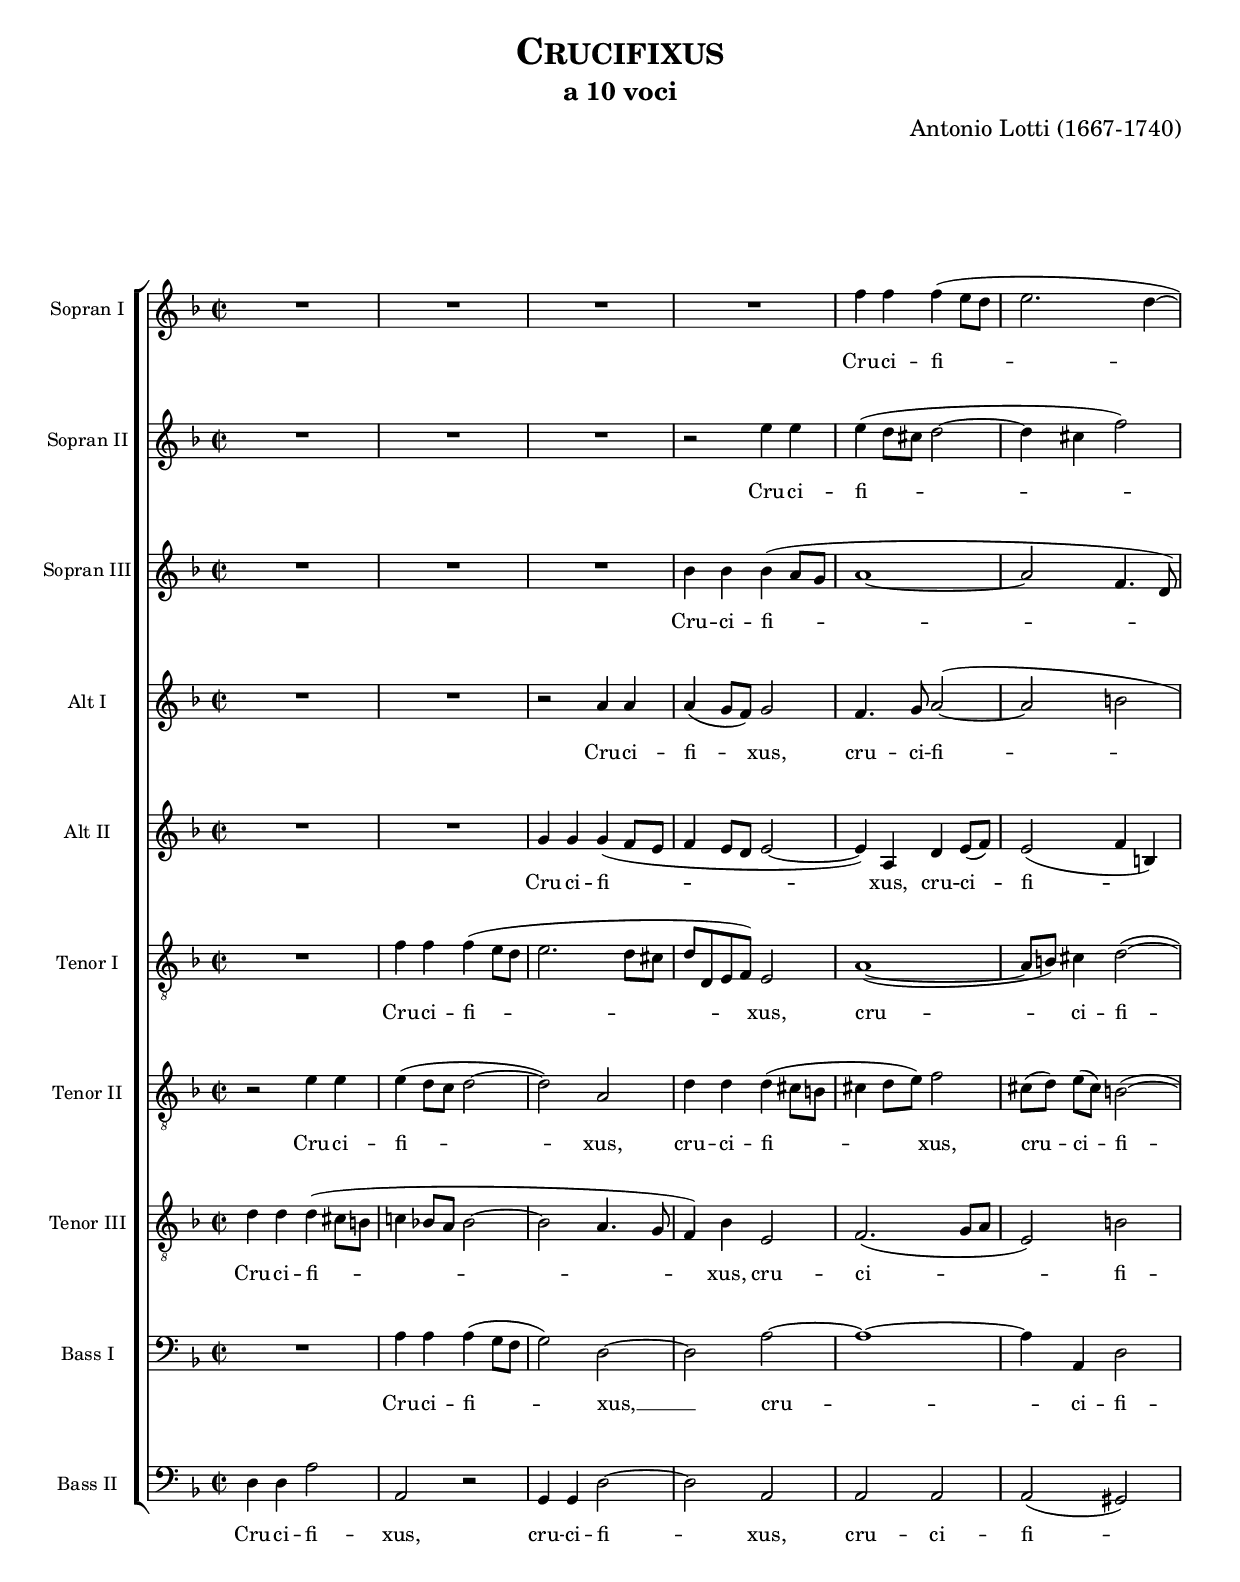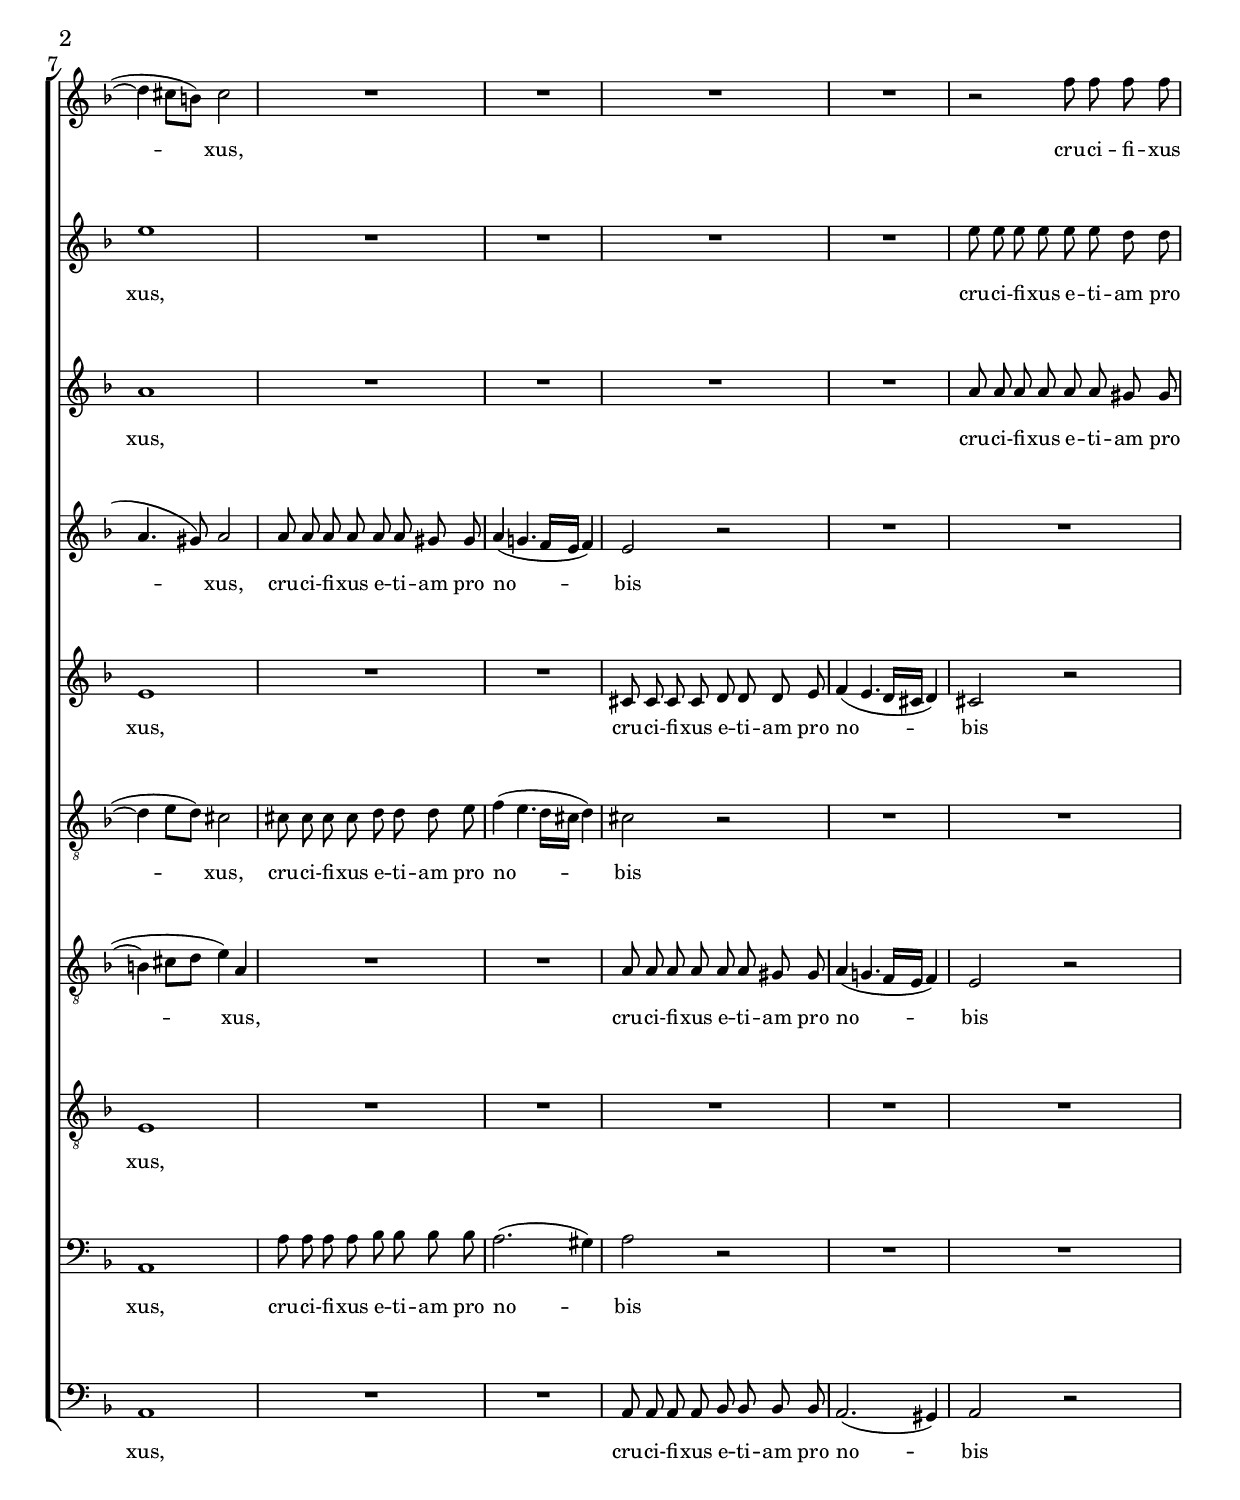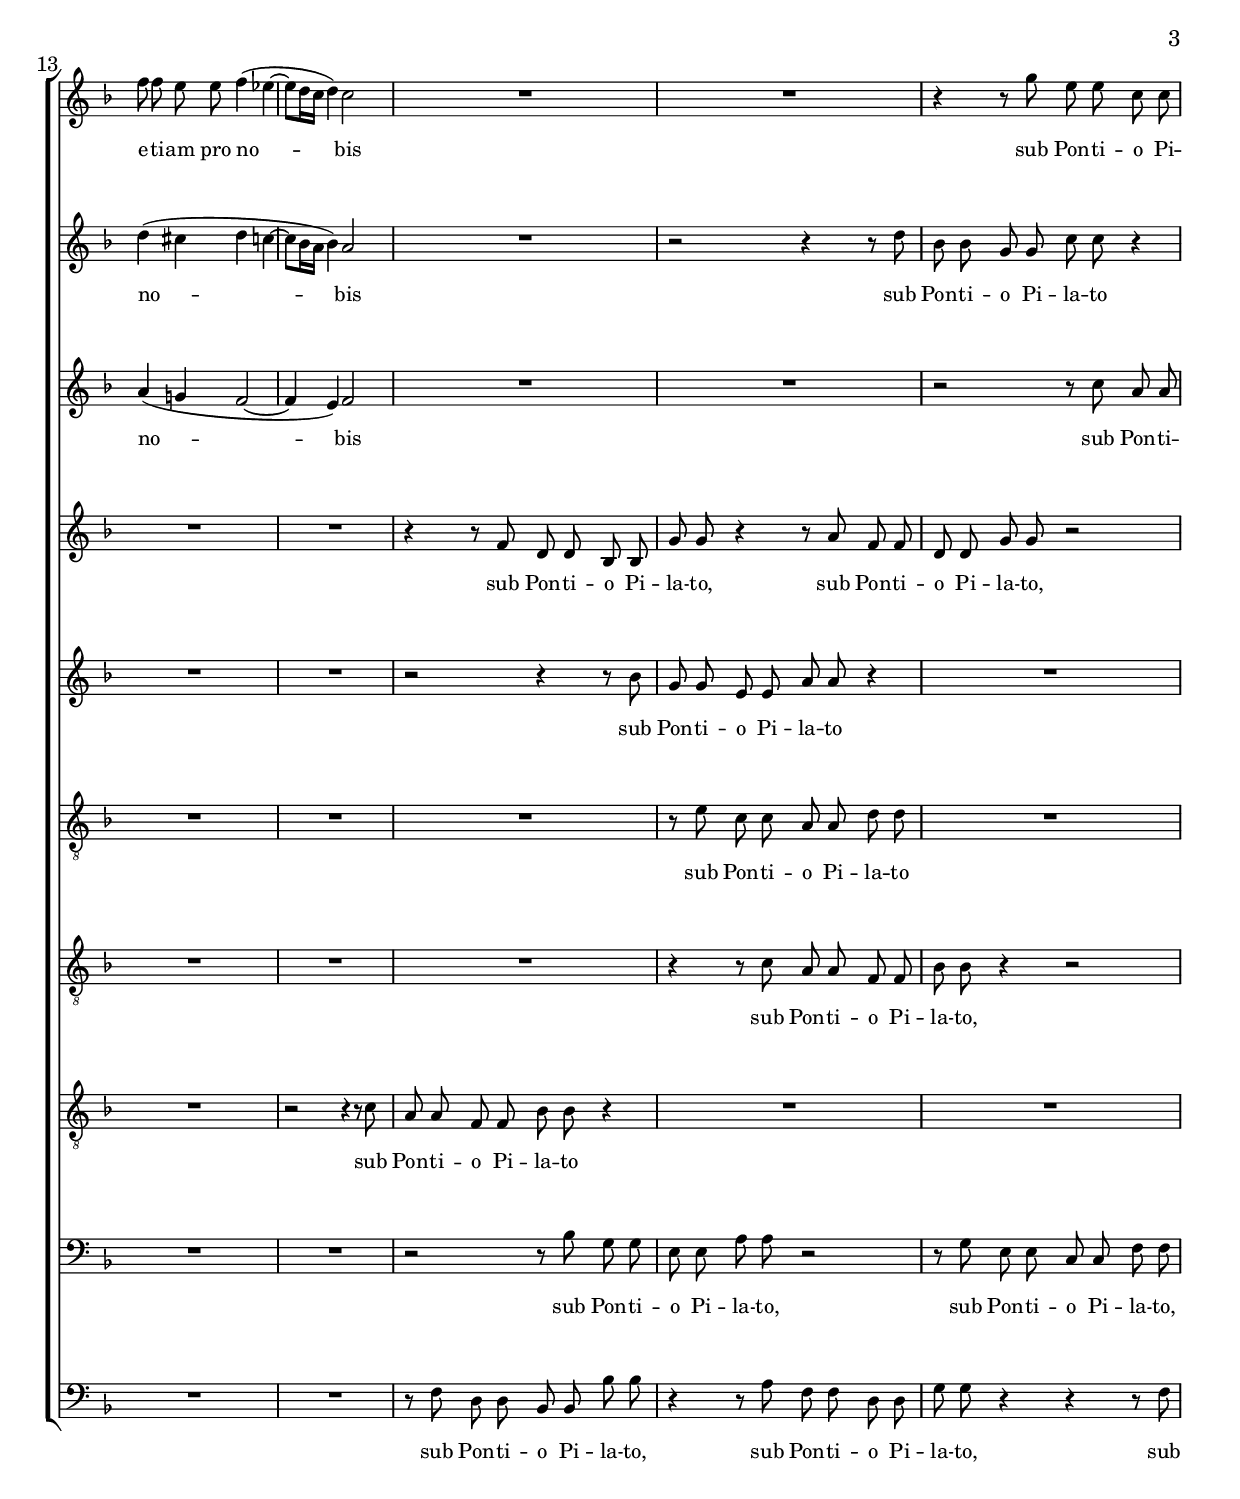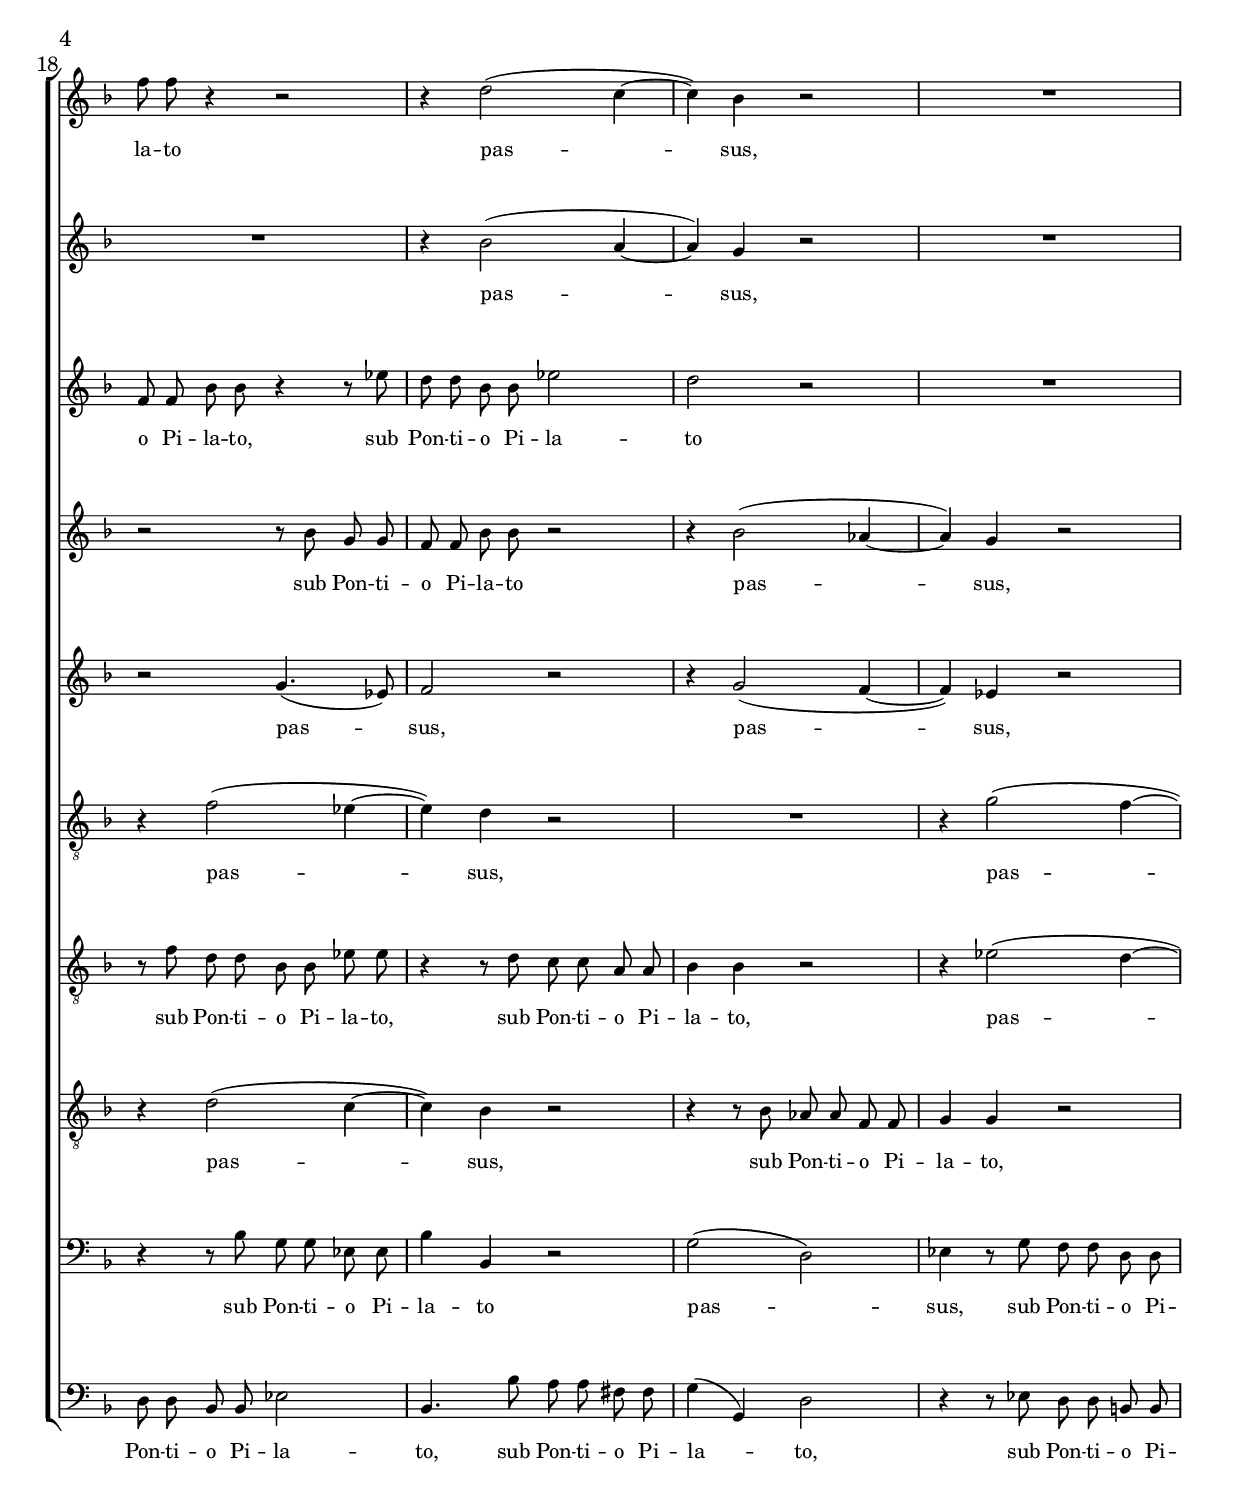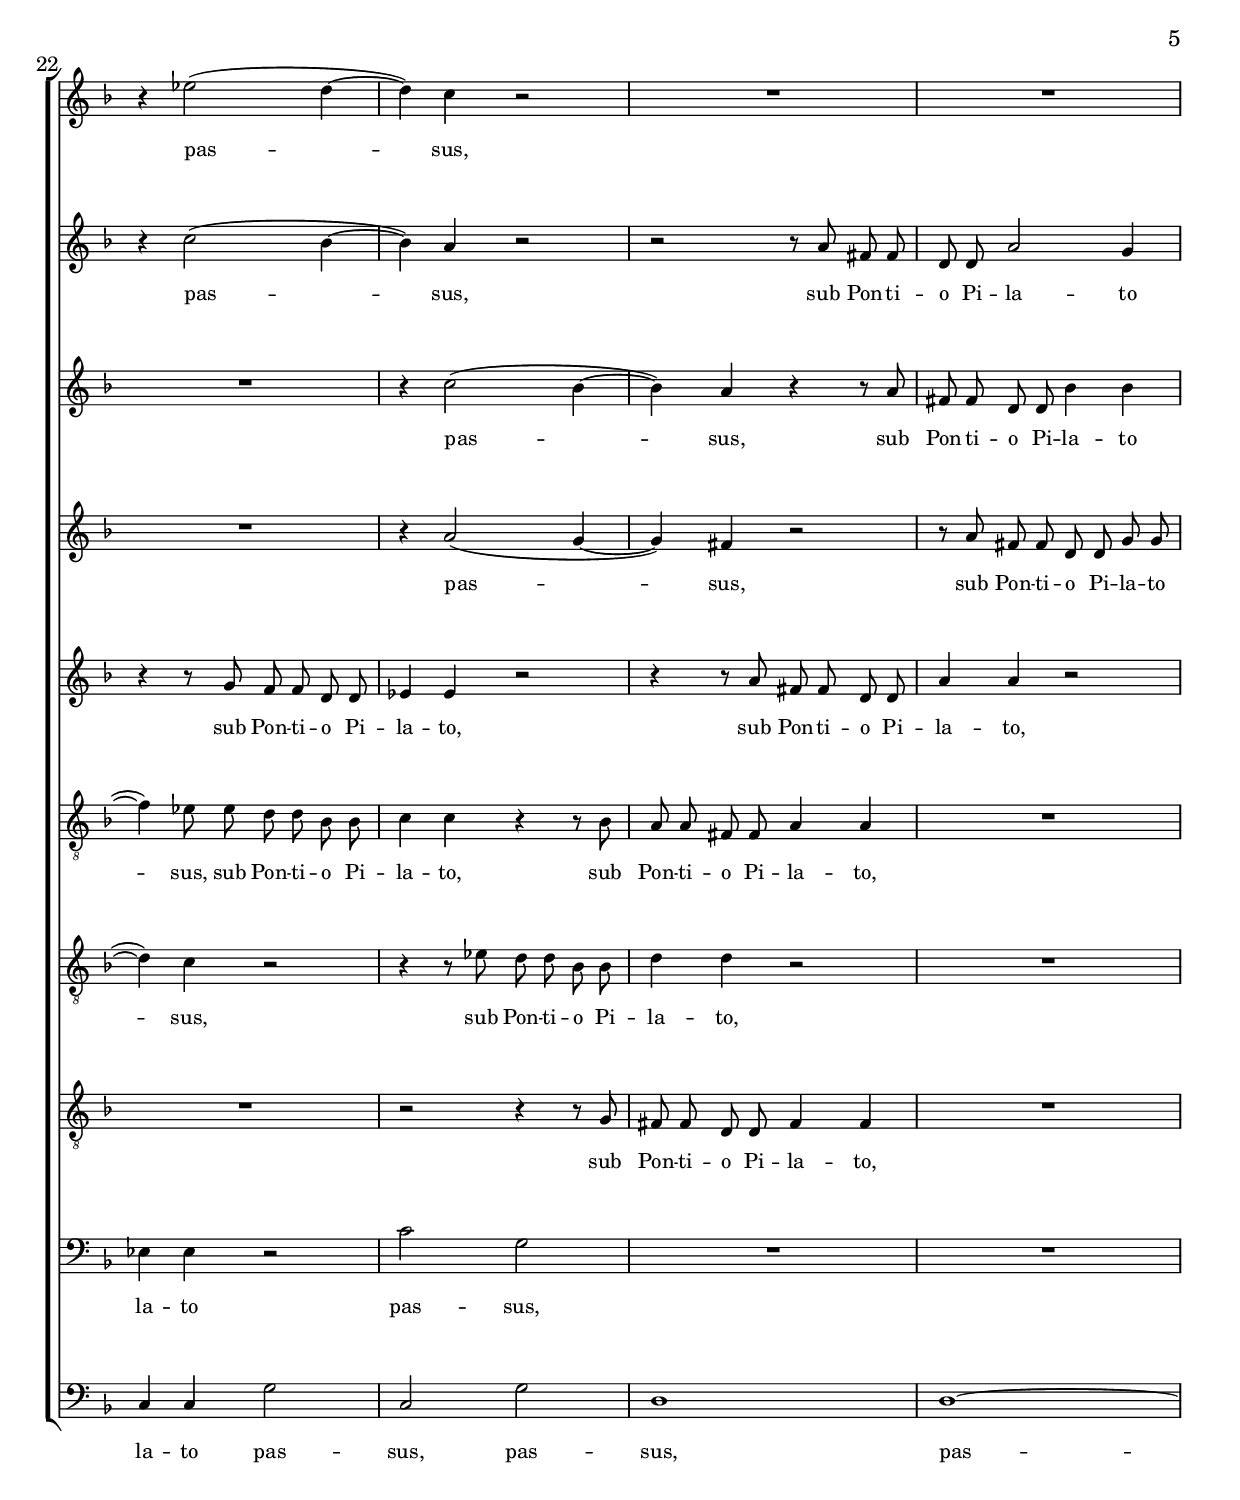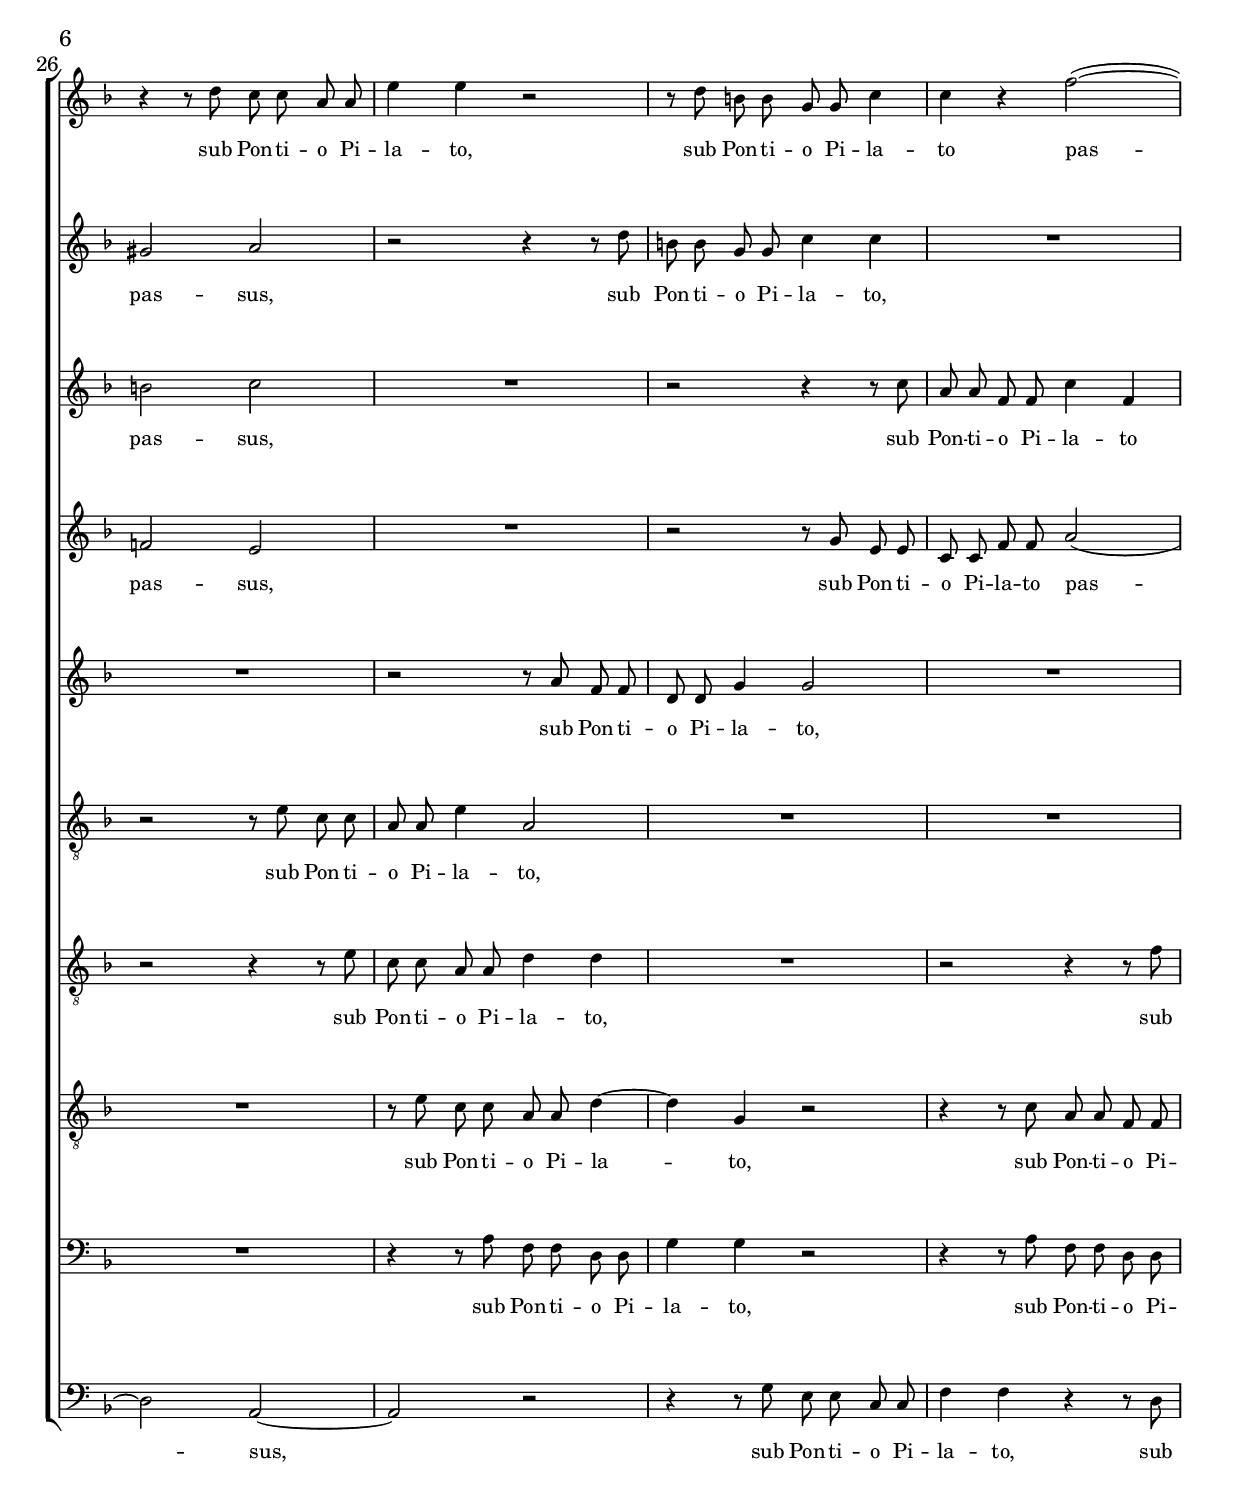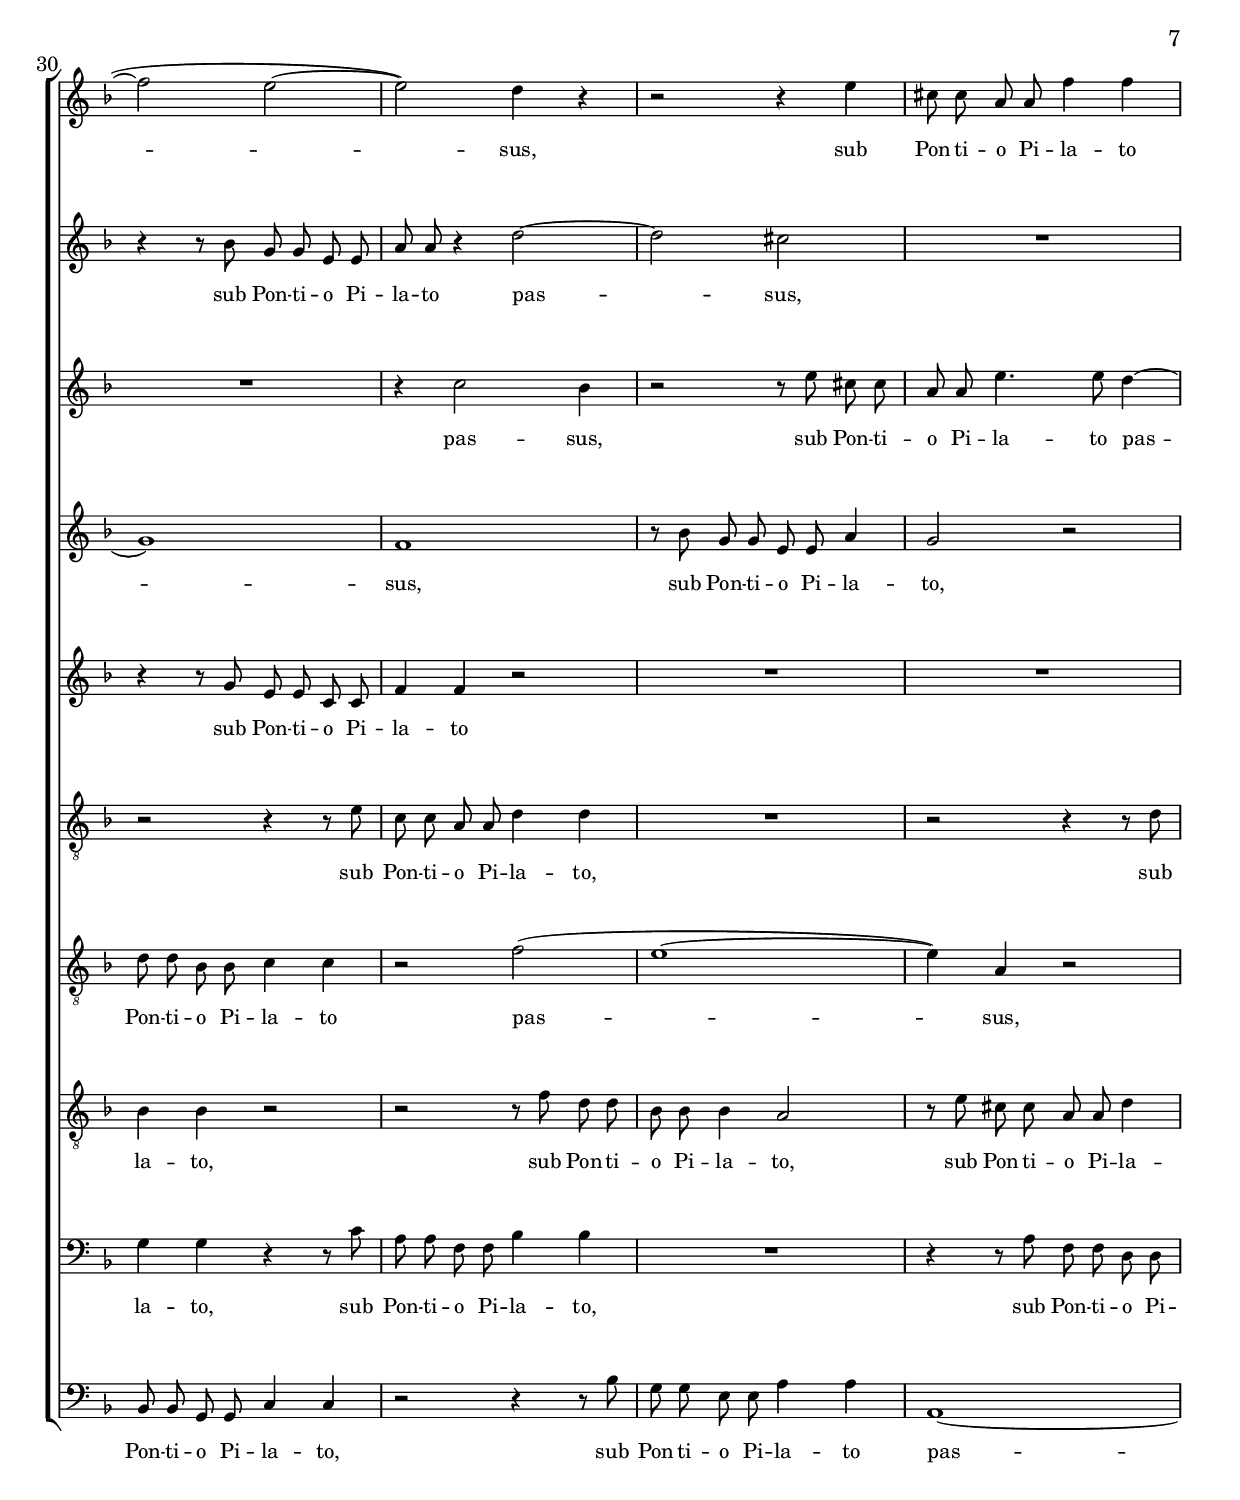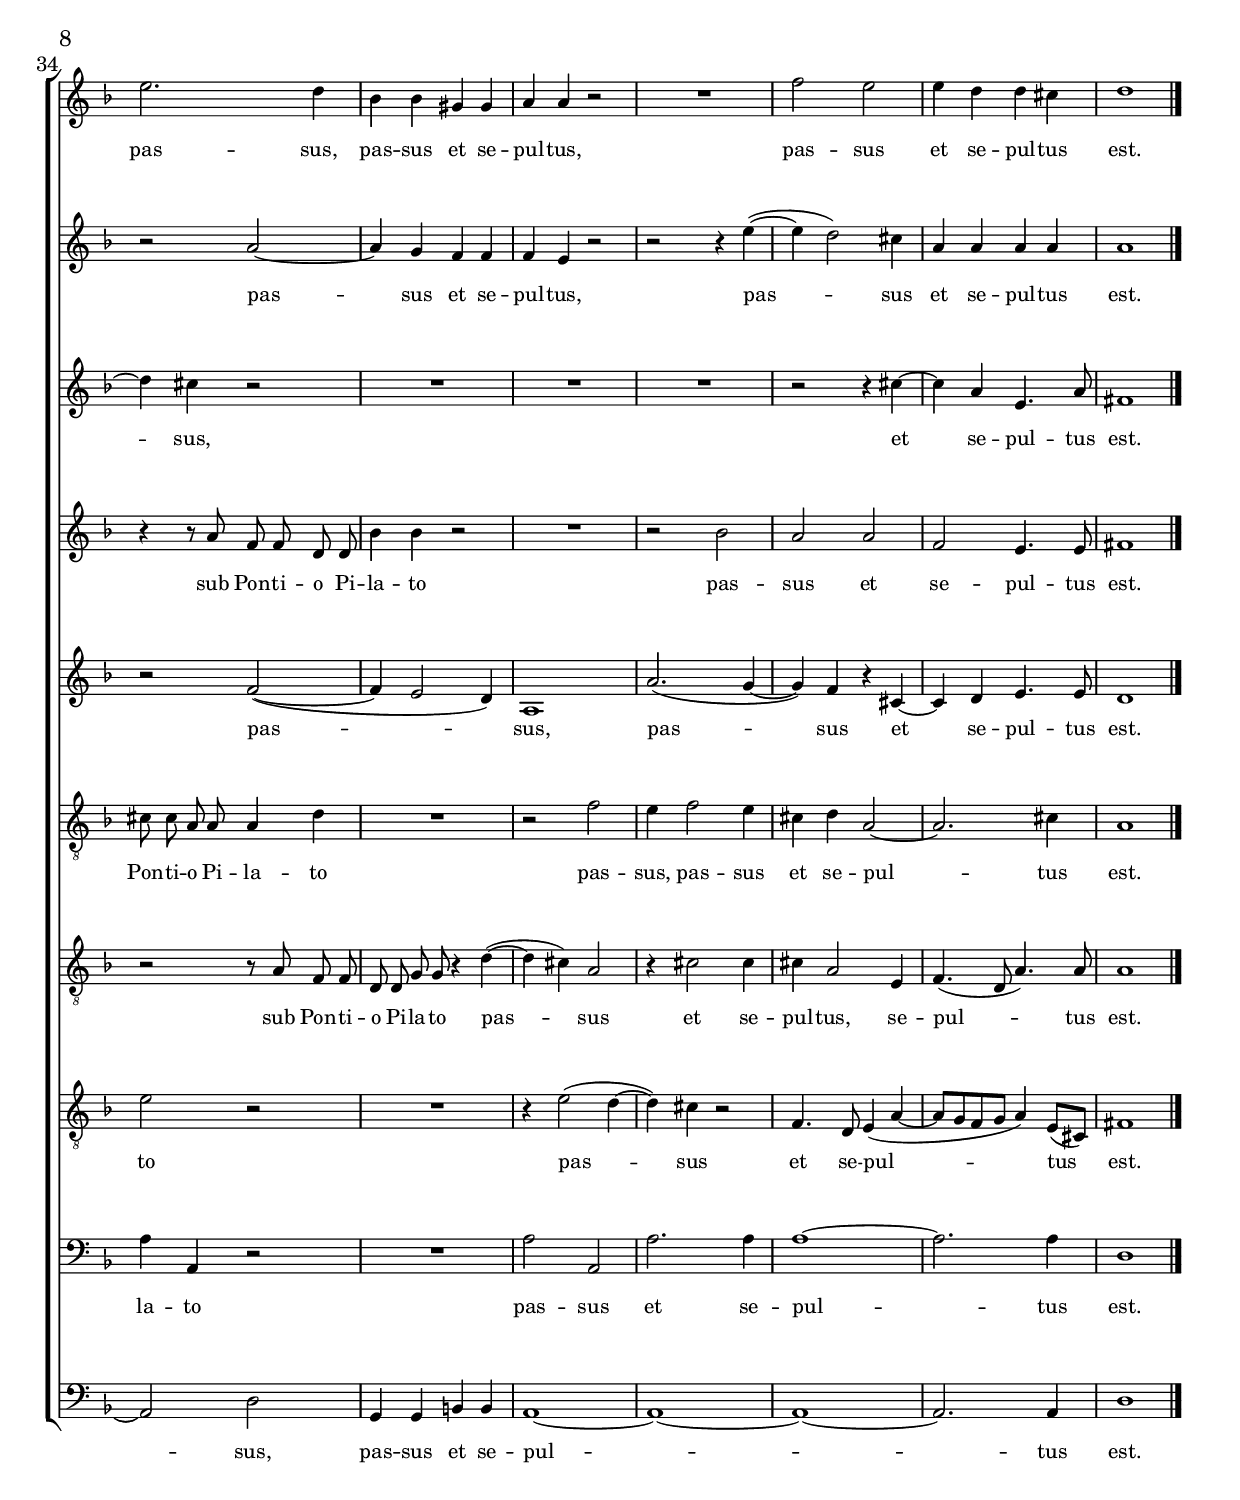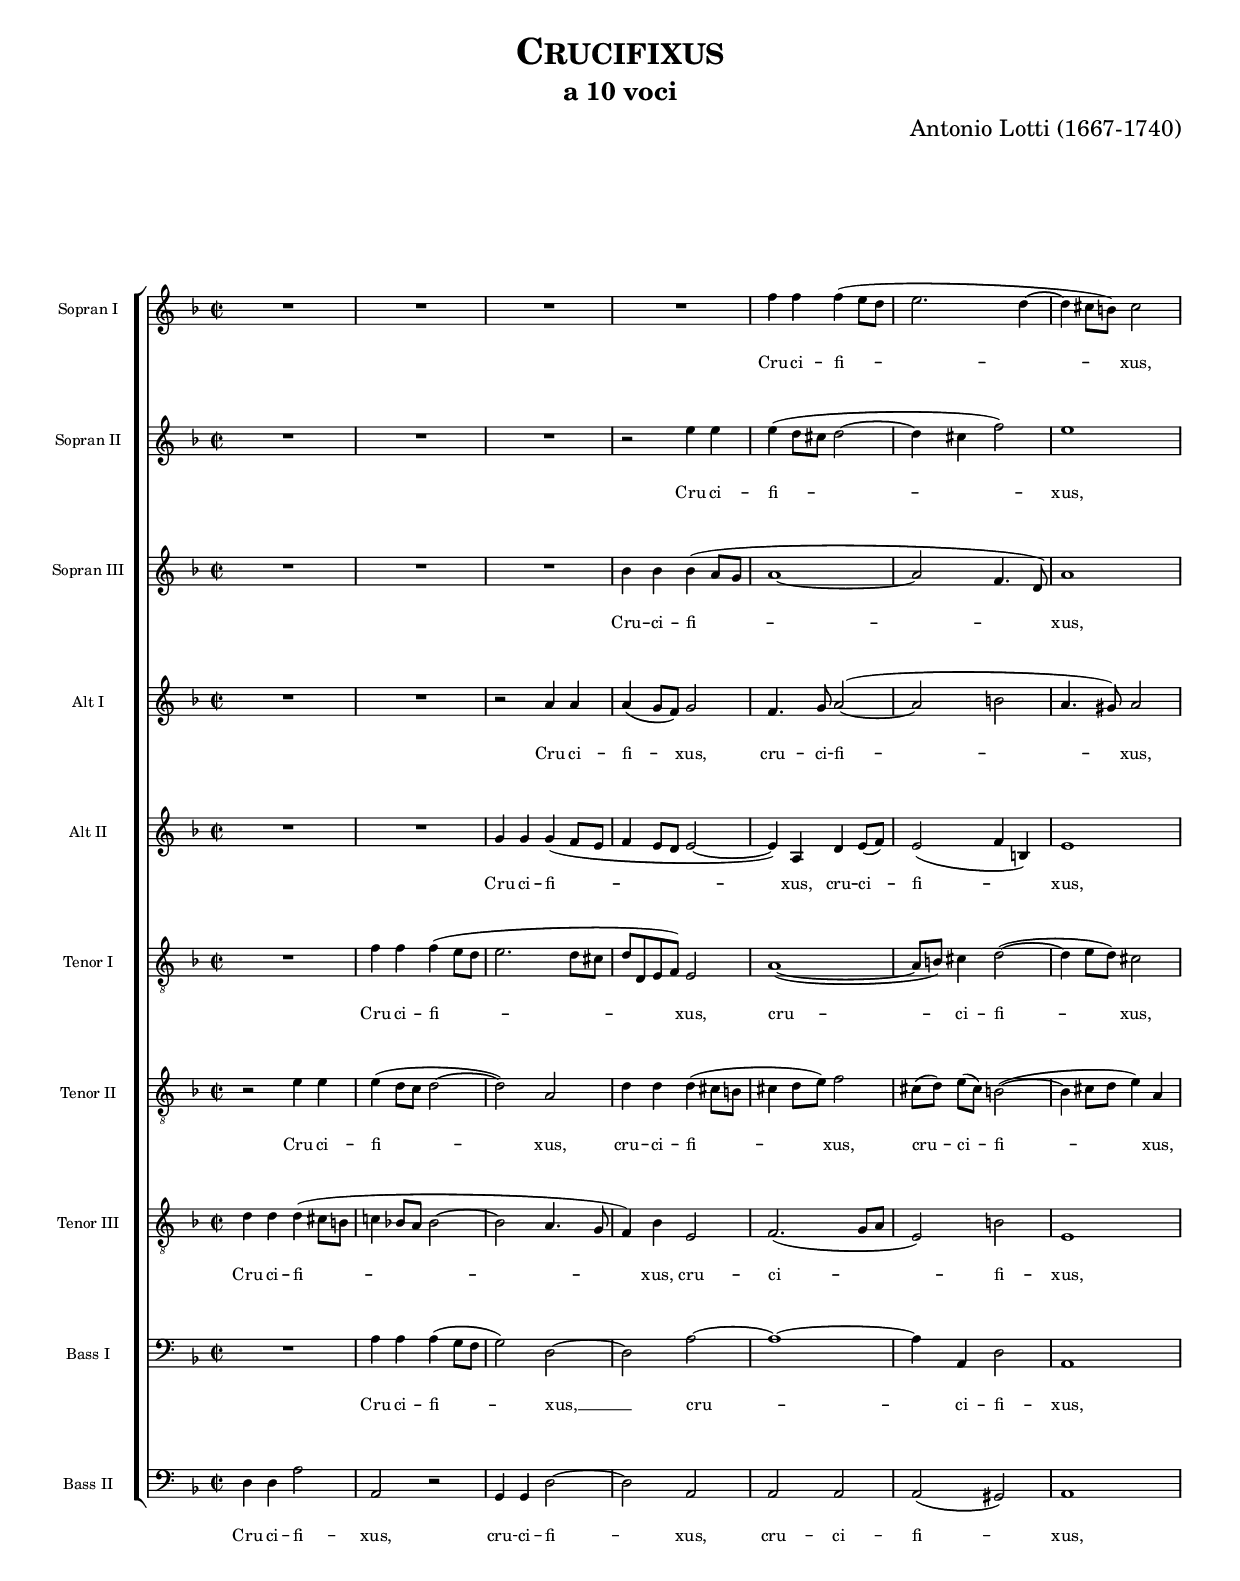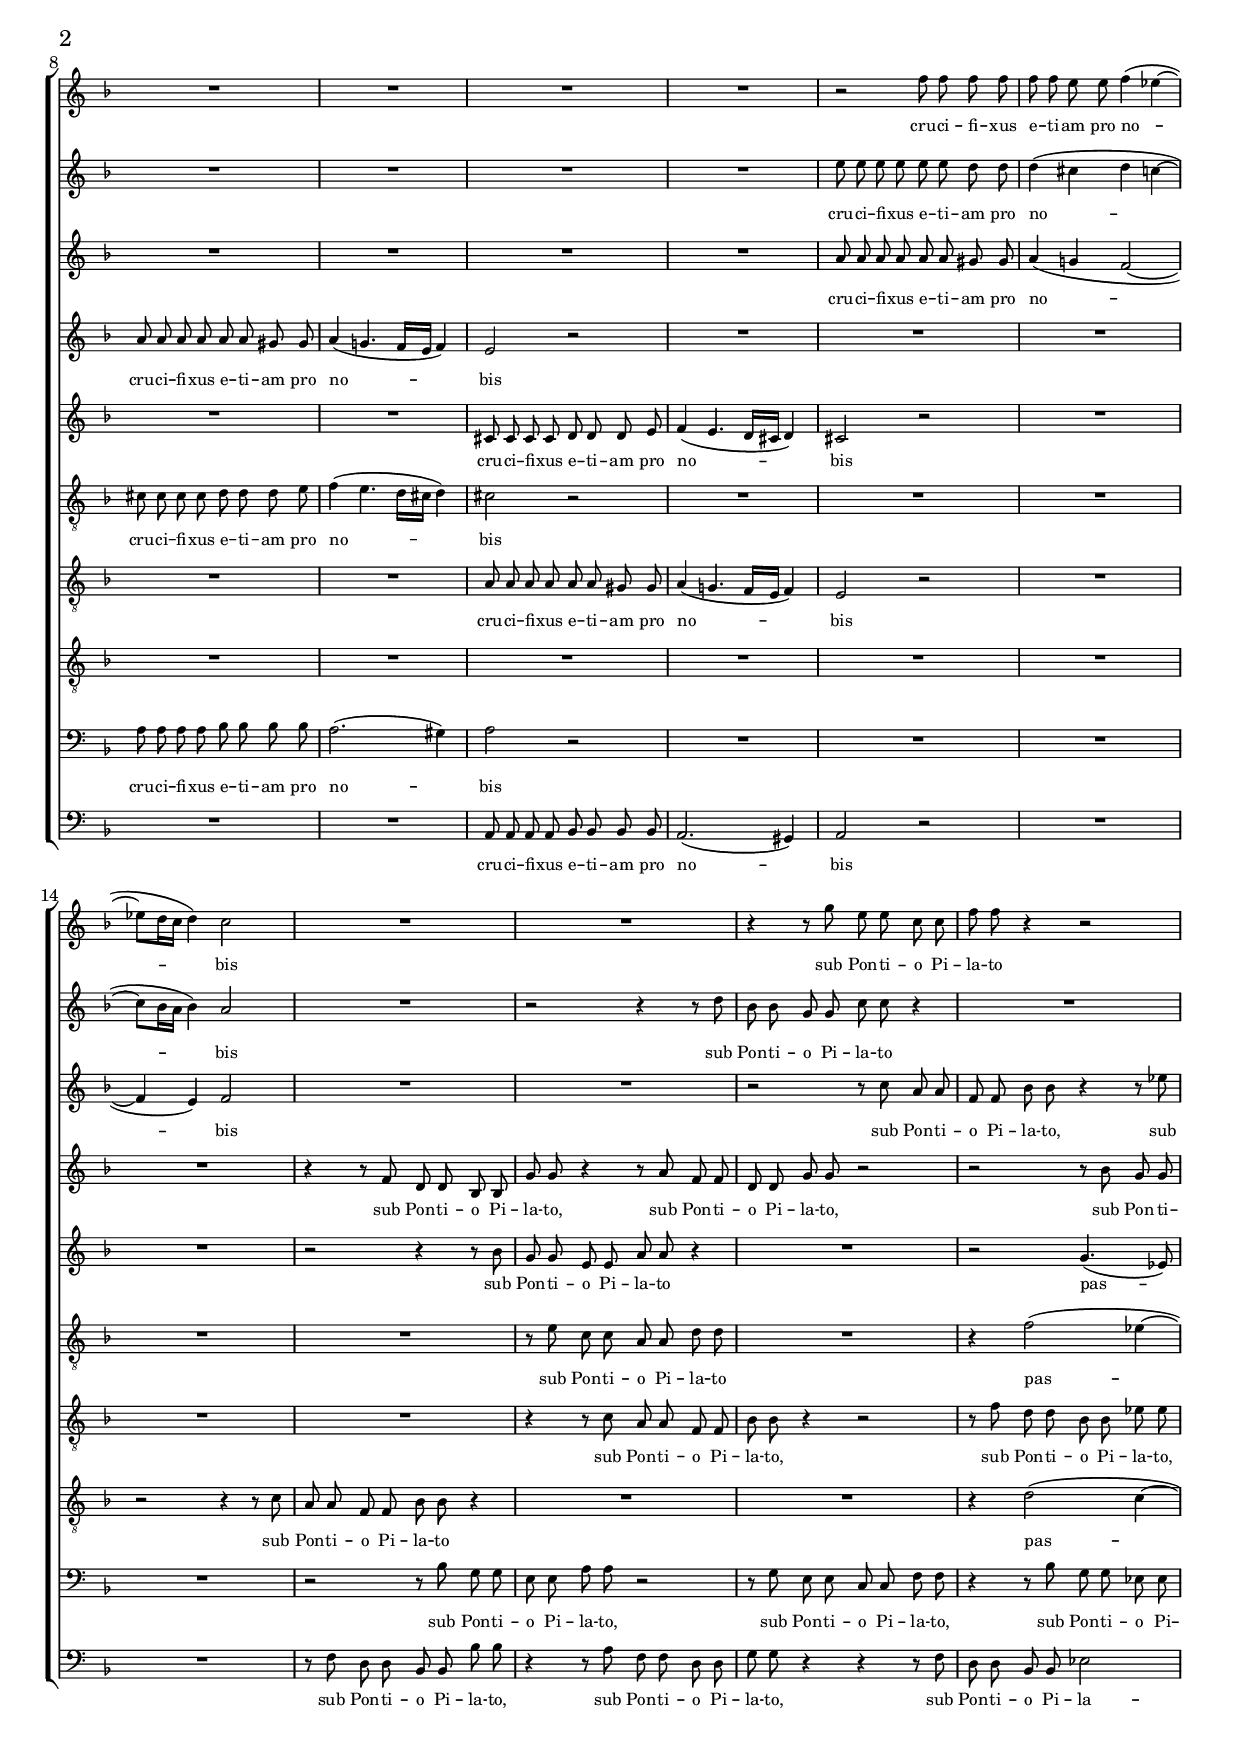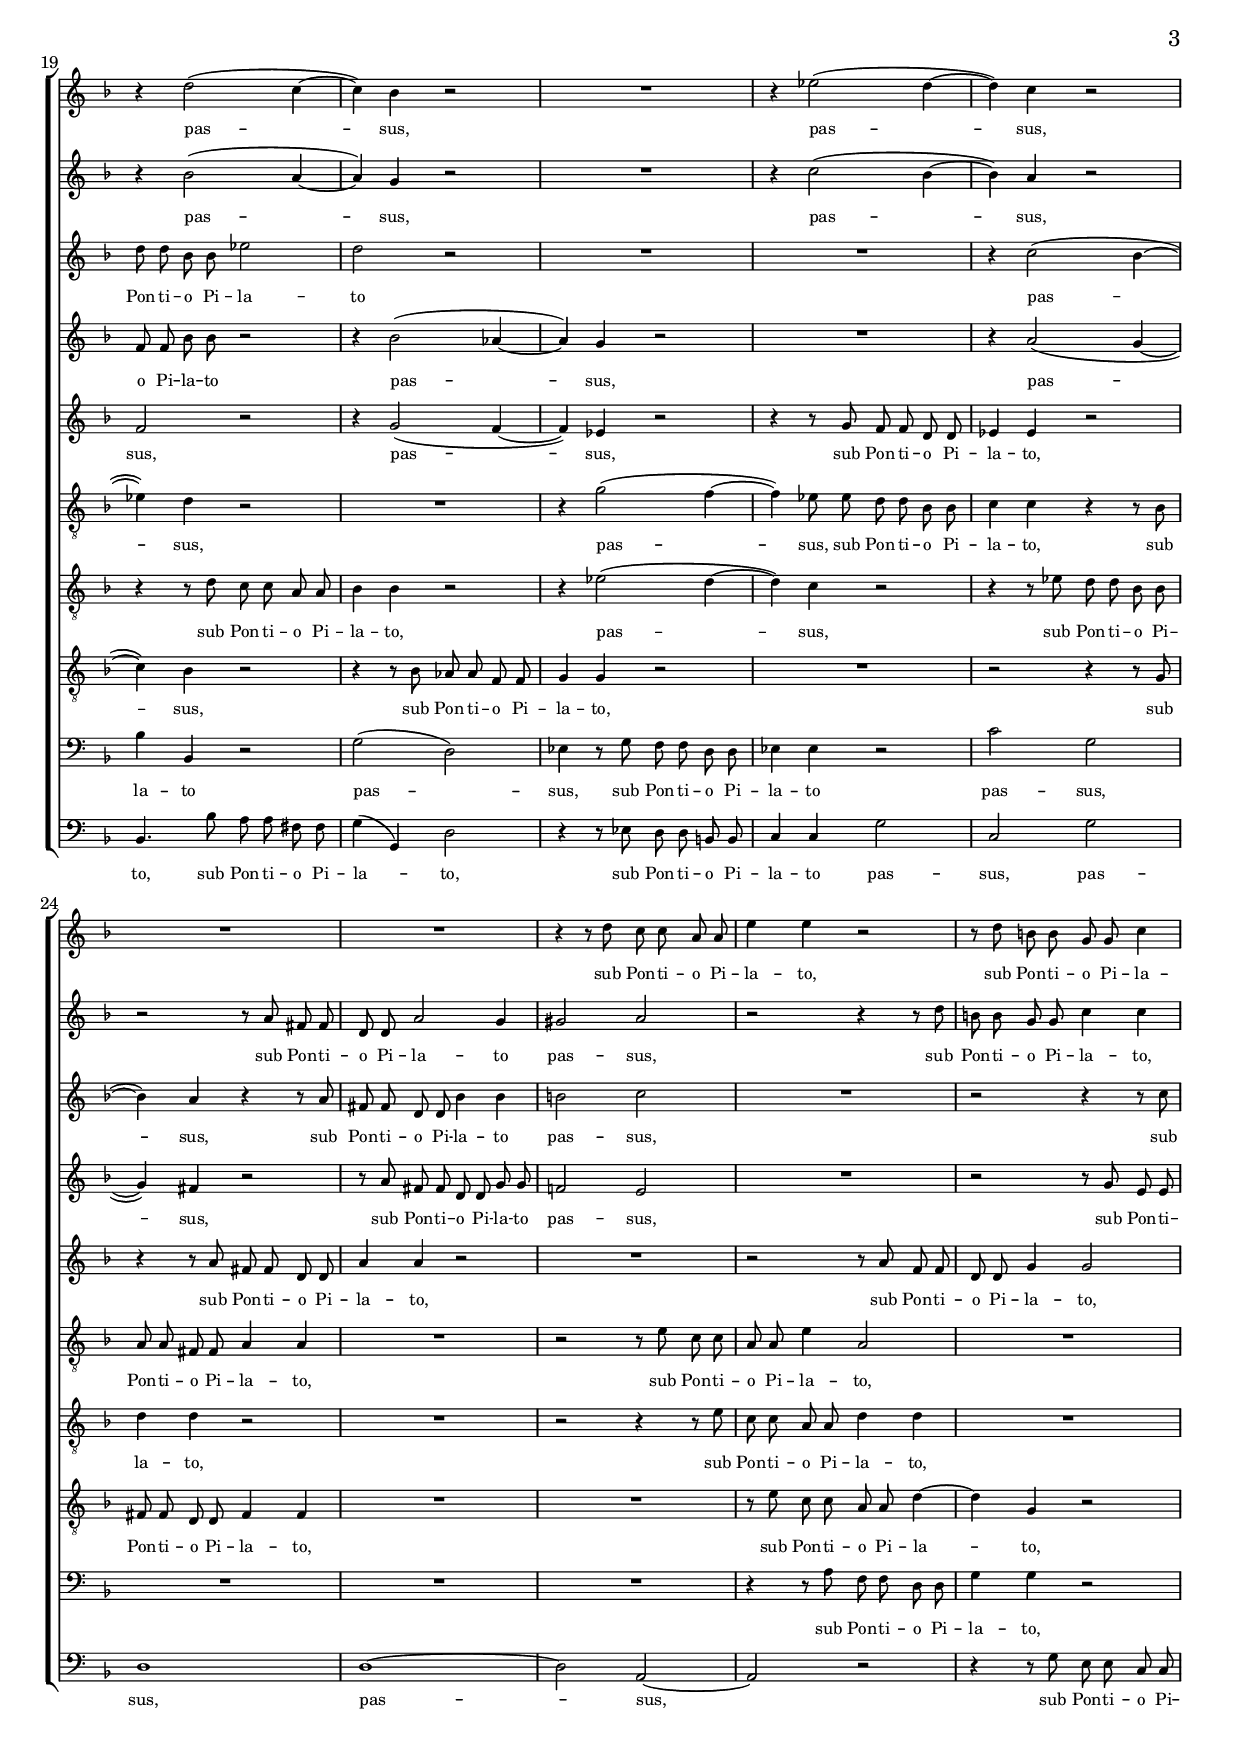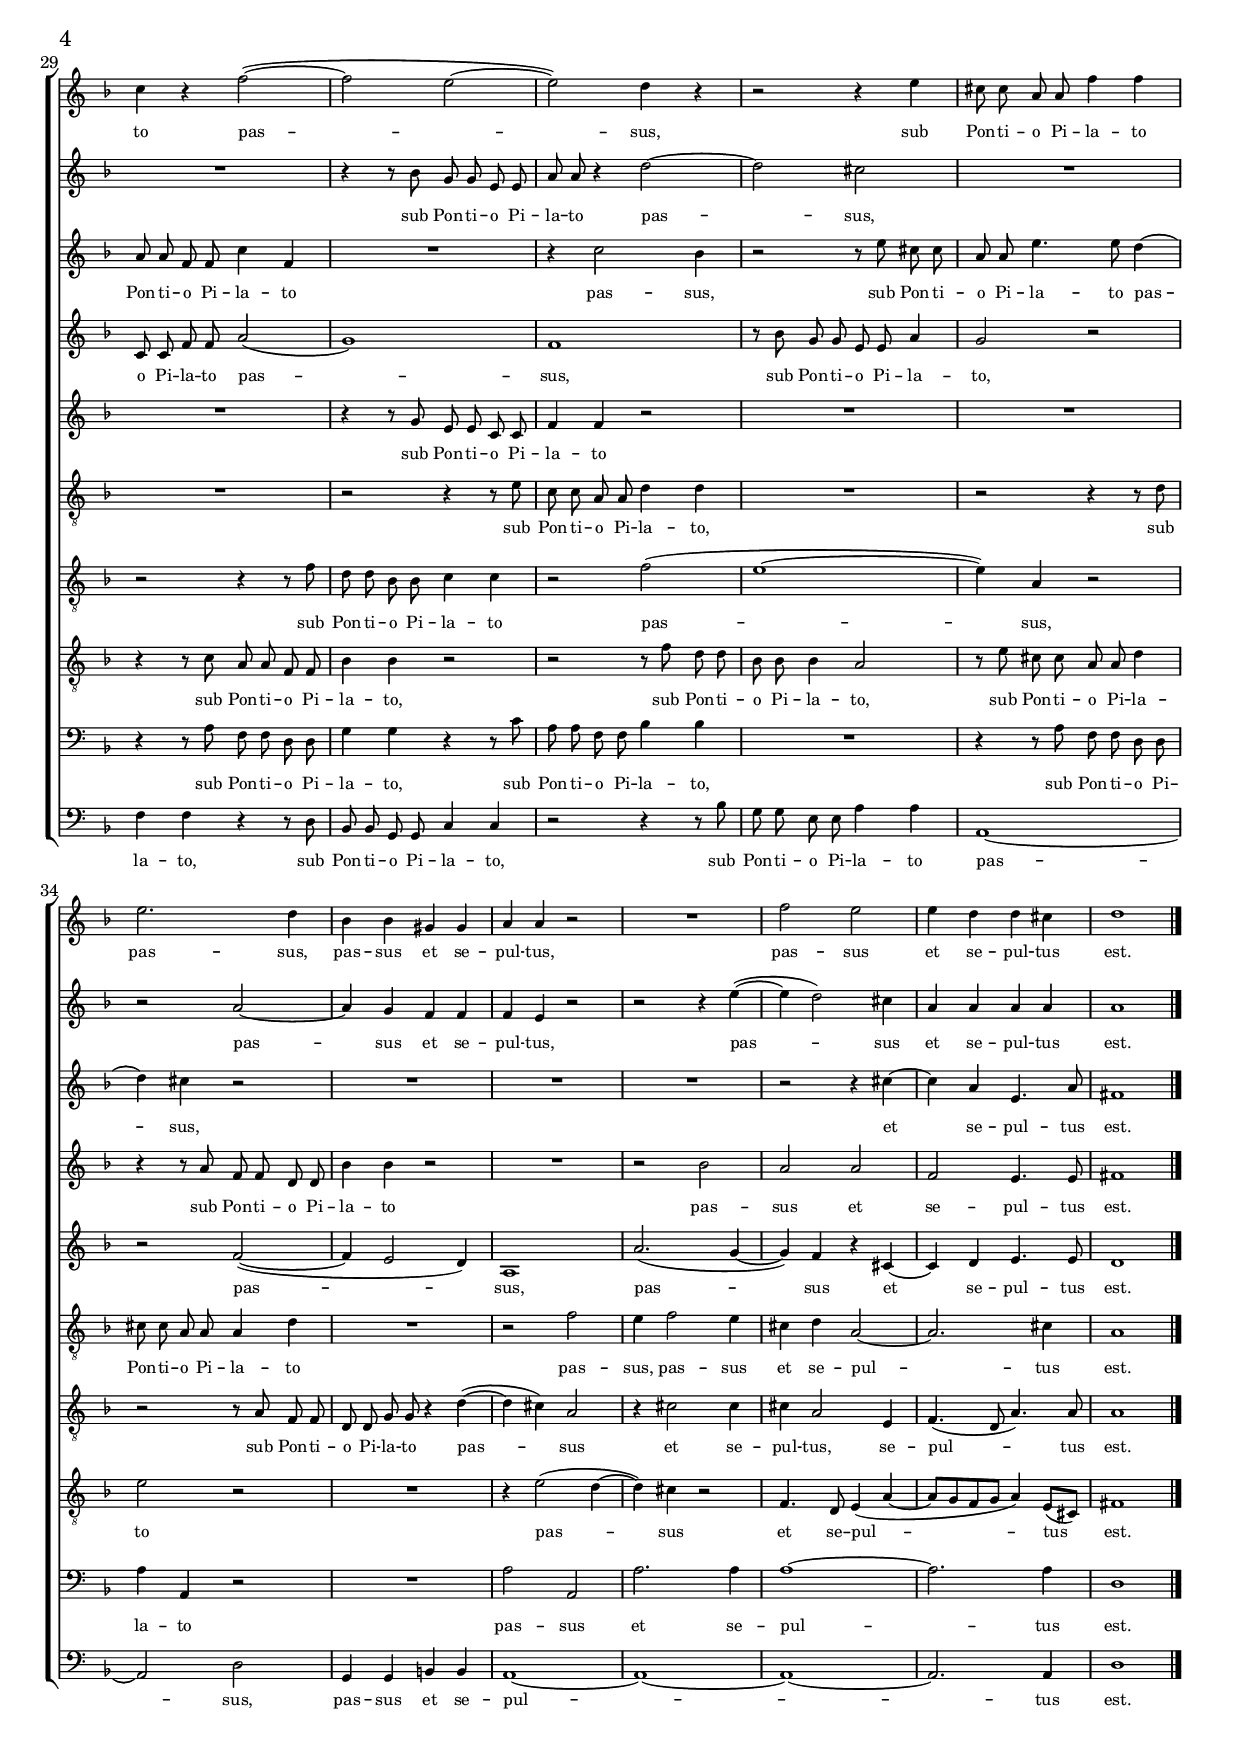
\version "2.22.1"

\header {
  title = \markup{\smallCaps Crucifixus}
  subtitle = "a 10 voci"
  composer = "Antonio Lotti (1667-1740)"
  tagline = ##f
}

\paper {
  #(set-paper-size "a4")
}

\layout {
  \override Score.BarNumber.font-size = #1
}

chormidi = \with {midiInstrument = "choir aahs"}

\version "2.22.1"

global = {
  \key d \minor
  \time 2/2
  \autoBeamOff
}

nSopranI = \relative c'' {
  \global
  R1*4 | f4 f f( e8[ d] |
  e2. d4~ | d cis8[ b]) cis2 | R1*3 |
  
  R1 | r2 f8 f f f | f f e e f4( es~ | es8[ d16 c] d4) c2 |
  R1*2 | r4 r8 g' e e c c |
  
  f f r4 r2 | r4 d2( c4~ | c) bes r2 | R1 |
  r4 es2( d4~ | d) c r2 | R1 |
  
  R1 | r4 r8 d c c a a | e'4 e r2 | r8 d b b g g c4 |
  c r f2~( | f e~ | e) d4 r |
  
  r2 r4 e | cis8 cis a a f'4 f | e2. d4 | bes bes gis gis |
  a a r2 | R1 | f'2 e | e4 d d cis | d1 \bar "|."
}

nSopranII = \relative c'' {
  \global
  R1*3 | r2 e4 e | e( d8[ cis] d2~ |
  d4 cis f2) | e1 | R1*3 |
  
  R1 | e8 e e e e e d d | d4( cis d c~ | c8[ bes16 a] bes4) a2 |
  R1 | r2 r4 r8 d | bes bes g g c c r4 |
  
  R1 | r4 bes2( a4~ | a) g r2 | R1 |
  r4 c2( bes4~ | bes) a r2 | r r8 a fis fis |
  
  d d a'2 g4 | gis2 a | r r4 r8 d | b b g g c4 c |
  R1 | r4 r8 bes g g e e | a a r4 d2~ |
  
  d cis | R1 | r2 a2~ | a4 g f f |
  f e r2 | r r4 e'~( | e d2) cis4 | a a a a | a1 \bar "|." 
}

nSopranIII = \relative c'' {
  \global
  R1*3 | bes4 bes bes( a8[ g] | a1~ |
  a2 f4. d8) | a'1 | R1*3 |
  
  R1 | a8 a a a a a gis gis | a4( g! f2~ | f4 e) f2 |
  R1*2 | r2 r8 c'8 a a |
  
  f f bes bes r4 r8 es | d d bes bes es2 | d r | R1 |
  R1 | r4 c2( bes4~ | bes) a r r8 a |
  
  fis fis d d bes'4 bes | b2 c | R1 | r2 r4 r8 c |
  a a f f c'4 f, | R1 | r4 c'2 bes4 |
  
  r2 r8 e cis cis | a a e'4. e8 d4~ | d cis r2 | R1 |
  R1*2 | r2 r4 cis~ | cis a e4. a8 | fis1 \bar "|."
}

nAltI = \relative c'' {
  \global
  R1*2 | r2 a4 a | a( g8[ f]) g2 | f4. g8 a2~( |
  a b | a4. gis8) a2 | a8 a a a a a gis gis | a4( g!4. f16[ e] f4) | e2 r |
  
  R1*4 |
  r4 r8 f d d bes bes | g' g r4 r8 a f f | d d g g r2 |
  
  r2 r8 bes g g | f f bes bes r2 | r4 bes2( as4~ | as) g r2 |
  R1 | r4 a2( g4~ | g) fis r2 |
  
  r8 a fis fis d d g g | f2 e | R1 | r2 r8 g e e |
  c c f f a2( | g1) | f |
  
  r8 bes g g e e a4 | g2 r | r4 r8 a f f d d | bes'4 bes r2 |
  R1 | r2 bes | a a | f e4. e8 | fis1 \bar "|."
}

nAltII = \relative c'' {
  \global
  R1*2 | g4 g g( f8[ e] | f4 e8[ d] e2~ | e4) a, d e8([ f]) |
  e2( f4 b,4) | e1 | R1*2 | cis8 cis cis cis d d d e |
  
  f4( e4. d16[ cis] d4) | cis2 r | R1*2 |
  r2 r4 r8 bes' | g g e e a a r4 | R1 |
  
  r2 g4.( es8) | f2 r | r4 g2( f4~ | f) es r2 |
  r4 r8 g f f d d | es4 es r2 | r4 r8 a fis fis d d |
  
  a'4 a r2 | R1 | r2 r8 a f f | d d g4 g2 |
  R1 | r4 r8 g e e c c | f4 f r2 |
  
  R1*2 | r2 f~( | f4 e2 d4) |
  a1 | a'2.( g4~ | g) f r cis~ | cis d e4. e8 | d1 \bar "|."
}

nTenorI = \relative c' {
  \global
  R1 | f4 f f( e8[ d] | e2. d8[ cis] | d[ d, e f]) e2 | a1~( |
  a8[ b]) cis4 d2~( | d4 e8[ d]) cis2 | cis8 cis cis cis d d d e | f4( e4. d16[ cis] d4) | cis2 r |
  
  R1*4 |
  R1 | r8 e8 c c a a d d | R1 |
  
  r4 f2( es4~ | es) d r2 | R1 | r4 g2( f4~ |
  f) es8 es d d bes bes | c4 c r r8 bes | a a fis fis a4 a |
  
  R1 | r2 r8 e' c c | a a e'4 a,2 | R1 |
  R1 | r2 r4 r8 e' | c c a a d4 d |
  
  R1 | r2 r4 r8 d | cis cis a a a4 d | R1 |
  r2 f | e4 f2 e4 | cis d a2~ | a2. cis4 | a1 \bar "|."
}


nTenorII = \relative c' {
  \global
  r2 e4 e | e( d8[ c] d2~ | d) a2 | d4 d d( cis8[ b] | cis4 d8[ e]) f2 |
  cis8([ d]) e([ cis]) b2~( | b4 cis8[ d] e4) a, | R1*2 | a8 a a a a a gis gis |
  
  a4( g4. f16[ e] f4) | e2 r | R1*2 |
  R1 | r4 r8 c'8 a a f f | bes bes r4 r2 |
  
  r8 f' d d bes bes es es | r4 r8 d c c a a | bes4 bes r2 | r4 es2( d4~ |
  d) c r2 | r4 r8 es d d bes bes | d4 d r2 |
  
  R1 | r2 r4 r8 e | c c a a d4 d | R1 |
  r2 r4 r8 f | d d bes bes c4 c | r2 f2( |
  
  e1~ | e4) a, r2 | r r8 a f f | d d g g r4 d'4~( |
  d cis) a2 | r4 cis2 cis4 | cis a2 e4 | f4.( d8 a'4.) a8 | a1 \bar "|."
}

nTenorIII = \relative c' {
  \global
  d4 d d( cis8[ b] | c4 bes8[ a] bes2~ | bes a4. g8 | f4) bes e,2 | f2.( g8[ a] |
  e2) b' | e,1 | R1*3 |
  
  R1*3 | r2 r4 r8 c' |
  a a f f bes bes r4 | R1*2 |
  
  r4 d2( c4~ | c) bes r2 | r4 r8 bes as as f f | g4 g r2 |
  R1 | r2 r4 r8 g | fis fis d d fis4 fis |
  
  R1*2 | r8 e' c c a a d4~ | d g, r2 |
  r4 r8 c a a f f | bes4 bes r2 | r r8 f' d d |
  
  bes bes bes4 a2 | r8 e' cis cis a a d4 | e2 r | R1 |
  r4 e2( d4~ | d) cis r2 | f,4. d8 e4( a~ | a8[ g f g] a4) e8([ cis]) | fis1 \bar "|."
}

nBassI = \relative c' {
  \global
  R1 | a4 a a( g8[ f] | g2) d~ | d a'~ | a1~ |
  a4 a, d2 | a1 | a'8 a a a bes bes bes bes | a2.( gis4) | a2 r |
  
  R1*4 |
  r2 r8 bes g g | e e a a r2 | r8 g e e c c f f |
  
  r4 r8 bes g g es es | bes'4 bes, r2 | g'2( d ) | es4 r8 g f f d d |
  es4 es r2 | c'2 g | R1 |
  
  R1*2 | r4 r8 a f f d d | g4 g r2 |
  r4 r8 a f f d d | g4 g r r8 c | a a f f bes4 bes |
  
  R1 | r4 r8 a f f d d | a'4 a, r2 | R1 |
  a'2 a, | a'2. a4 | a1~ | a2. a4 | d,1 \bar "|."
}

nBassII = \relative c {
  \global
  d4 d a'2 | a, r | g4 g d'2~ | d a | a a |
  a( gis) | a1 | R1*2 | a8 a a a bes bes bes bes |
  
  a2.( gis4) | a2 r | R1*2 |
  r8 f' d d bes bes bes' bes | r4 r8 a f f d d | g g r4 r r8 f |
  
  d d bes bes es2 | bes4. bes'8 a a fis fis | g4( g,) d'2 | r4 r8 es d d b b |
  c4 c g'2 | c, g' | d1 |
  
  d1~ | d2 a~ | a r | r4 r8 g' e e c c |
  f4 f r4 r8 d | bes bes g g c4 c | r2 r4 r8 bes' | %%%%%%%%%%%%%%%%%%%%%%%%%%%%%%%%%%%%%%%%%%%%%%%%%%%%%%%%%%%%%%%%%%%%%%%%%%%%%%%%%%%%%%%%%%%%%%%%%%%%%%%%%%%%%%
  
  g g e e a4 a | a,1~ | a2 d | g,4 g b b |
  a1~ | a~ | a~ | a2. a4 | d1 \bar "|."
}

\version "2.22.1"

tCrucifixus = \lyricmode { Cru -- ci -- fi -- xus, }
tcrucifixus = \lyricmode { cru -- ci -- fi -- xus, }
tEtiamProNobis = \lyricmode { cru -- ci -- fi -- xus e -- ti -- am pro no -- bis }
tSubPontio = \lyricmode { sub Pon -- ti -- o Pi -- la -- to }
tSubPontioK = \lyricmode { sub Pon -- ti -- o Pi -- la -- to, }
tPassusK = \lyricmode { pas -- sus, }
tPassus = \lyricmode { pas -- sus }
tEtSepul = \lyricmode { pas -- sus et se -- pul -- tus, }
tEtSepulE = \lyricmode { pas -- sus et se -- pul -- tus est. }


tSopranI = \lyricmode {
  \tCrucifixus
  %
  
  \tEtiamProNobis
  \tSubPontio
  
  \tPassusK
  \tPassusK
  
  \tSubPontioK \tSubPontio
  \tPassusK
  
  \tSubPontio \tPassusK \tEtSepul
  \tEtSepulE
}

tSopranII = \lyricmode {
  \tCrucifixus
  %
  
  \tEtiamProNobis
  \tSubPontio
  
  \tPassusK
  \tPassusK \tSubPontio
  
  \tPassusK \tSubPontioK
  \tSubPontio \tPassusK
  
  \tEtSepul
  \tEtSepulE
}

tSopranIII = \lyricmode {
  \tCrucifixus
  %
  
  \tEtiamProNobis
  \tSubPontioK
  
  \tSubPontio
  \tPassusK \tSubPontio
  
  \tPassusK \tSubPontio
  \tPassusK 
  
  \tSubPontio \tPassusK
  et se -- pul -- tus est.
}

tAltI = \lyricmode {
  \tCrucifixus \tcrucifixus
  \tEtiamProNobis
  
  %
  \tSubPontioK \tSubPontioK
  
  \tSubPontio \tPassusK
  \tPassusK
  
  \tSubPontio \tPassusK \tSubPontio
  \tPassusK
  
  \tSubPontioK \tSubPontio
  \tEtSepulE
}

tAltII = \lyricmode {
  \tCrucifixus \tcrucifixus
  \tEtiamProNobis
  
  %
  \tSubPontio
  
  \tPassusK \tPassusK 
  \tSubPontioK \tSubPontioK
  
  \tSubPontioK
  \tSubPontio
  
  \tPassusK 
  \tEtSepulE
}

tTenorI = \lyricmode {
  \tCrucifixus \tcrucifixus
  \tEtiamProNobis
  
  %
  \tSubPontio
  
  \tPassusK \tPassusK
  \tSubPontioK \tSubPontioK
  
  \tSubPontioK
  \tSubPontioK
  
  \tSubPontio
  \tPassusK \tEtSepulE
}

tTenorII = \lyricmode {
  \tCrucifixus \tcrucifixus
  \tcrucifixus \tEtiamProNobis
  
  %
  \tSubPontioK
  
  \tSubPontioK \tSubPontioK \tPassusK
  \tSubPontioK
  
  \tSubPontioK
  \tSubPontio \tPassusK
  
  \tSubPontio \tEtSepul
  se -- pul -- tus est.
}

tTenorIII = \lyricmode {
  \tCrucifixus \tcrucifixus
  %
  
  \tSubPontio
  %
  
  \tPassusK \tSubPontioK
  \tSubPontioK
  
  \tSubPontioK
  \tSubPontioK \tSubPontioK
  
  \tSubPontio
  \tEtSepulE
}

tBassI = \lyricmode {
  \tCrucifixus __ \tcrucifixus
  \tEtiamProNobis
  
  %
  \tSubPontioK \tSubPontioK
  
  \tSubPontio \tPassusK \tSubPontio
  \tPassusK
  
  \tSubPontioK
  \tSubPontioK \tSubPontioK
  
  \tSubPontio
  \tEtSepulE
}

tBassII = \lyricmode {
  \tCrucifixus \tcrucifixus \tcrucifixus
  \tEtiamProNobis
  
  %
  \tSubPontioK \tSubPontioK \tSubPontioK
  
  \tSubPontioK \tSubPontio
  \tPassusK \tPassusK
  
  \tPassusK \tSubPontioK
  \tSubPontioK \tSubPontio
  
  \tPassusK \tEtSepulE
  %
}

\version "2.22.1"

sSopranI = 
  \new Staff  = "zSopranI"
    \with {
      instrumentName = "Sopran I"
      %shortInstrumentName = "S1"
      \chormidi
      \consists "Merge_rests_engraver"
    } 
    <<
      { 
        \new Voice = "vSopranI" {\nSopranI}
      }
      \new Lyrics \lyricsto "vSopranI" {\tSopranI}
    >>

sSopranII = 
  \new Staff  = "zSopranII"
    \with {
      instrumentName = "Sopran II"
      %shortInstrumentName = "S2"
      \chormidi
      \consists "Merge_rests_engraver"
    } 
    <<
      { 
        \new Voice = "vSopranII" {\nSopranII}
      }
      \new Lyrics \lyricsto "vSopranII" {\tSopranII}
    >>
    
sSopranIII = 
  \new Staff  = "zSopranIII"
    \with {
      instrumentName = "Sopran III"
      %shortInstrumentName = "S3"
      \chormidi
      \consists "Merge_rests_engraver"
    } 
    <<
      { 
        \new Voice = "vSopranIII" {\nSopranIII}
      }
      \new Lyrics \lyricsto "vSopranIII" {\tSopranIII}
    >>

sAltI = 
  \new Staff  = "zAltI"
    \with {
      instrumentName = "Alt I"
      %shortInstrumentName = "A1"
      \chormidi
      \consists "Merge_rests_engraver"
    } 
    <<
      { 
        \new Voice = "vAltI" {\nAltI}
      }
      \new Lyrics \lyricsto "vAltI" {\tAltI}
    >>

sAltII = 
  \new Staff  = "zAltII"
    \with {
      instrumentName = "Alt II"
      %shortInstrumentName = "A2"
      \chormidi
      \consists "Merge_rests_engraver"
    } 
    <<
      { 
        \new Voice = "vAltII" {\nAltII}
      }
      \new Lyrics \lyricsto "vAltII" {\tAltII}
    >>
    
sTenorI = 
  \new Staff  = "zTenorI"
    \with {
      instrumentName = "Tenor I"
      %shortInstrumentName = "T1"
      \chormidi
      \consists "Merge_rests_engraver"
    } 
    <<
      { 
        \new Voice = "vTenorI" {\clef "violin_8" \nTenorI}
      }
      \new Lyrics \lyricsto "vTenorI" {\tTenorI}
    >>

sTenorII = 
  \new Staff  = "zTenorII"
    \with {
      instrumentName = "Tenor II"
      %shortInstrumentName = "T2"
      \chormidi
      \consists "Merge_rests_engraver"
    } 
    <<
      { 
        \new Voice = "vTenorII" {\clef "violin_8" \nTenorII}
      }
      \new Lyrics \lyricsto "vTenorII" {\tTenorII}
    >>
   
sTenorIII = 
  \new Staff  = "zTenorIII"
    \with {
      instrumentName = "Tenor III"
      %shortInstrumentName = "T3"
      \chormidi
      \consists "Merge_rests_engraver"
    } 
    <<
      { 
        \new Voice = "vTenorIII" {\clef "violin_8" \nTenorIII}
      }
      \new Lyrics \lyricsto "vTenorIII" {\tTenorIII}
    >>

sBassI = 
  \new Staff  = "zBassI"
    \with {
      instrumentName = "Bass I"
      %shortInstrumentName = "B1"
      \chormidi
      \consists "Merge_rests_engraver"
    } 
    <<
      { 
        \new Voice = "vBassI" {\clef bass \nBassI}
      }
      \new Lyrics \lyricsto "vBassI" {\tBassI}
    >>
    
sBassII = 
  \new Staff  = "zBassII"
    \with {
      instrumentName = "Bass II"
      %shortInstrumentName = "B2"
      \chormidi
      \consists "Merge_rests_engraver"
    } 
    <<
      { 
        \new Voice = "vBassII" {\clef bass \nBassII}
      }
      \new Lyrics \lyricsto "vBassII" {\tBassII}
    >>


    

\book {
  \bookOutputSuffix "small"
  \score {
    \new ChoirStaff <<
      \accidentalStyle Score.modern
      \sSopranI
      \sSopranII
      \sSopranIII
      \sAltI
      \sAltII
      \sTenorI
      \sTenorII
      \sTenorIII
      \sBassI
      \sBassII
    >>
    \layout {
      #(layout-set-staff-size 13.3)   
    }
    \midi {
      \tempo 4=86
    }
  }
}

\book {
  \bookOutputSuffix "big"
  \score {
    \new ChoirStaff <<
      \accidentalStyle Score.modern
      \sSopranI
      \sSopranII
      \sSopranIII
      \sAltI
      \sAltII
      \sTenorI
      \sTenorII
      \sTenorIII
      \sBassI
      \sBassII
    >>
    \layout {
      #(layout-set-staff-size 16.2)   
    }
    \midi {
      \tempo 4=86
    }
  }
}
